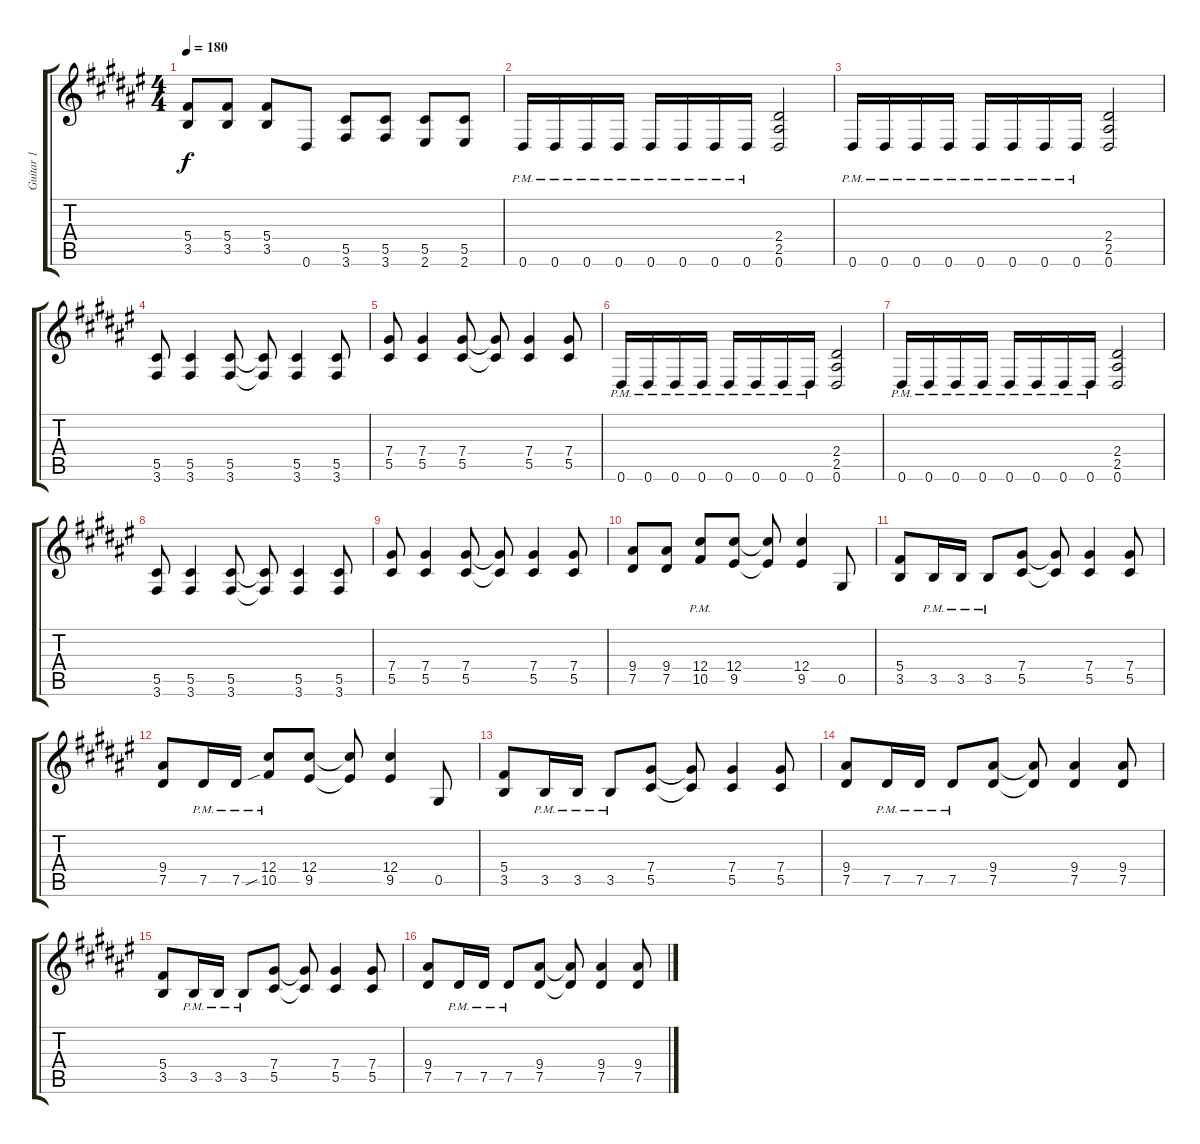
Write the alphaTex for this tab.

\track ("Guitar 1" "Guitar 1") {instrument distortionguitar}
\staff {score tabs}
\tuning (Eb4 Bb3 Gb3 Db3 Ab2 Eb2) {hide}
\ts (4 4)
\tempo 180
\clef g2
\ks f#
(5.4{t} 3.5{t}).8{dy f} (5.4 3.5).8 (5.4 3.5).8 0.6.8 (5.5 3.6).8 (5.5 3.6).8 (5.5 2.6).8 (5.5 2.6).8 |
0.6{pm}.16 0.6{pm}.16 0.6{pm}.16 0.6{pm}.16 0.6{pm}.16 0.6{pm}.16 0.6{pm}.16 0.6{pm}.16 (2.4 2.5 0.6).2 |
0.6{pm}.16 0.6{pm}.16 0.6{pm}.16 0.6{pm}.16 0.6{pm}.16 0.6{pm}.16 0.6{pm}.16 0.6{pm}.16 (2.4 2.5 0.6).2 |
(5.5 3.6).8 (5.5 3.6).4 (5.5 3.6).8 (5.5{t} 3.6{t}).8 (5.5 3.6).4 (5.5 3.6).8 |
(7.4 5.5).8 (7.4 5.5).4 (7.4 5.5).8 (7.4{t} 5.5{t}).8 (7.4 5.5).4 (7.4 5.5).8 |
0.6{pm}.16 0.6{pm}.16 0.6{pm}.16 0.6{pm}.16 0.6{pm}.16 0.6{pm}.16 0.6{pm}.16 0.6{pm}.16 (2.4 2.5 0.6).2 |
0.6{pm}.16 0.6{pm}.16 0.6{pm}.16 0.6{pm}.16 0.6{pm}.16 0.6{pm}.16 0.6{pm}.16 0.6{pm}.16 (2.4 2.5 0.6).2 |
(5.5 3.6).8 (5.5 3.6).4 (5.5 3.6).8 (5.5{t} 3.6{t}).8 (5.5 3.6).4 (5.5 3.6).8 |
(7.4 5.5).8 (7.4 5.5).4 (7.4 5.5).8 (7.4{t} 5.5{t}).8 (7.4 5.5).4 (7.4 5.5).8 |
(9.4 7.5).8 (9.4 7.5).8 (12.4{pm} 10.5{pm}).8 (12.4 9.5).8 (12.4{t} 9.5{t}).8 (12.4 9.5).4 0.5.8 |
(5.4 3.5).8 3.5{pm}.16 3.5{pm}.16 3.5{pm}.8 (7.4 5.5).8 (7.4{t} 5.5{t}).8 (7.4 5.5).4 (7.4 5.5).8 |
(9.4 7.5).8 7.5{pm}.16 7.5{pm}.16 (12.4{pm} 10.5{sib pm}).8 (12.4 9.5).8 (12.4{t} 9.5{t}).8 (12.4 9.5).4 0.5.8 |
(5.4 3.5).8 3.5{pm}.16 3.5{pm}.16 3.5{pm}.8 (7.4 5.5).8 (7.4{t} 5.5{t}).8 (7.4 5.5).4 (7.4 5.5).8 |
(9.4 7.5).8 7.5{pm}.16 7.5{pm}.16 7.5{pm}.8 (9.4 7.5).8 (9.4{t} 7.5{t}).8 (9.4 7.5).4 (9.4 7.5).8 |
(5.4 3.5).8 3.5{pm}.16 3.5{pm}.16 3.5{pm}.8 (7.4 5.5).8 (7.4{t} 5.5{t}).8 (7.4 5.5).4 (7.4 5.5).8 |
(9.4 7.5).8 7.5{pm}.16 7.5{pm}.16 7.5{pm}.8 (9.4 7.5).8 (9.4{t} 7.5{t}).8 (9.4 7.5).4 (9.4 7.5).8
